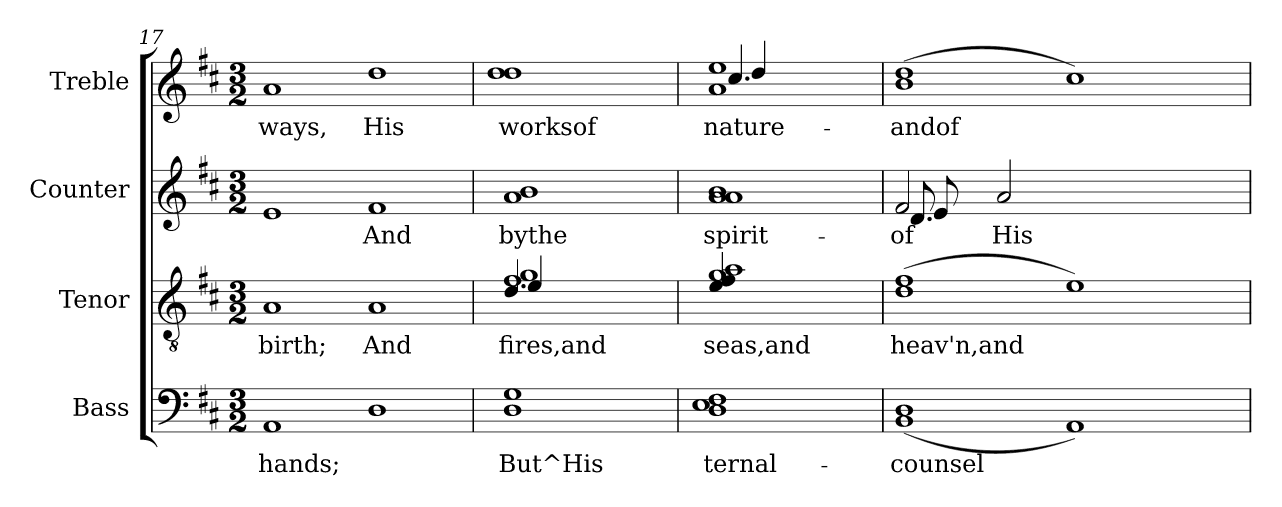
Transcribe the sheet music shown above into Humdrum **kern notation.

**kern	**text	**kern	**text	**kern	**text	**kern	**text
*part4	*part4	*part3	*part3	*part2	*part2	*part1	*part1
*staff4	*staff4	*staff3	*staff3	*staff2	*staff2	*staff1	*staff1
*I"Bass	*	*I"Tenor	*	*I"Counter	*	*I"Treble	*
*I'B.	*	*I'T.	*	*I'C.	*	*I'Tr.	*
*clefF4	*	*clefGv2	*	*clefG2	*	*clefG2	*
*k[f#c#]	*	*k[f#c#]	*	*k[f#c#]	*	*k[f#c#]	*
*D:	*	*D:	*	*D:	*	*D:	*
*M3/2	*	*M3/2	*	*M3/2	*	*M3/2	*
=17	=17	=17	=17	=17	=17	=17	=17
!	!LO:LY:b:rj	!	!LO:LY:b:rj	!	!LO:LY:b:rj	!	!LO:LY:b:rj
1AA	hands;	1A	-birth;	1e	.	1a	ways,
!	!LO:LY:b:rj	!	!LO:LY:b:rj	!	!LO:LY:b:rj	!	!LO:LY:b:rj
1D	.	1A	And	1f#	And	1dd	His
=18	=18	=18	=18	=18	=18	=18	=18
!	!LO:LY:b:rj	!	!LO:LY:b:rj	!	!LO:LY:b:rj	!	!LO:LY:b:rj
*	*	*^	*	*	*	*	*
*	*	*	*^	*	*	*	*	*
1D 1G	But^His	(>1f# 1g	4.d/)	4e/	fires,and	1a 1b	bythe	1dd 1dd	worksof
.	.	.	.	2.ryy	.	.	.	.	.
.	.	.	2ryy	.	.	.	.	.	.
.	.	.	8ryy	.	.	.	.	.	.
*	*	*	*v	*v	*	*	*	*	*
=19	=19	=19	=19	=19	=19	=19	=19	=19
!	!LO:LY:b:rj	!	!	!LO:LY:b:rj	!	!LO:LY:b:rj	!	!LO:LY:b:rj
*	*	*	*	*	*	*	*^	*
*	*	*	*	*	*	*	*	*^	*
(>1F# 1E 1D	ternal-	(>1a 1g	(>4f#/ 4e/	seas,and	(<1b 1a 1a	spirit-	(>1ee 1a	4.cc#/)	4dd/	nature-
.	.	.	2.ryy	.	.	.	.	.	2.ryy	.
.	.	.	.	.	.	.	.	2ryy	.	.
.	.	.	.	.	.	.	.	8ryy	.	.
*	*	*v	*v	*	*	*	*	*v	*v	*
=20	=20	=20	=20	=20	=20	=20	=20	=20
!	!LO:LY:b:rj	!	!LO:LY:b:rj	!	!LO:LY:b:rj	!	!	!LO:LY:b:rj
*	*	*	*	*^	*	*	*	*
*	*	*	*	*	*^	*	*v	*v	*
(<1BB 1D	-counsel-	(>1d 1f#	heav'n,and	(<2f#/	8.d/)	8e/	-of	(>1b 1dd	-andof
.	.	.	.	.	.	1ryy	.	.	.
.	.	.	.	.	1ryy	.	.	.	.
!	!	!	!	!	!	!	!LO:LY:b:rj	!	!
.	.	.	.	2a/	.	.	His	.	.
!	!LO:LY:b:rj	!	!LO:LY:b:rj	!	!	!	!	!	!LO:LY:b:rj
1AA)	-	1e)	.	1ryy	.	.	.	1cc#)	.
.	.	.	.	.	.	2..ryy	.	.	.
.	.	.	.	.	2ryy	.	.	.	.
.	.	.	.	.	4ryy	.	.	.	.
.	.	.	.	.	16ryy	.	.	.	.
*	*	*	*	*v	*v	*v	*	*	*
=	=	=	=	=	=	=	=
*-	*-	*-	*-	*-	*-	*-	*-
